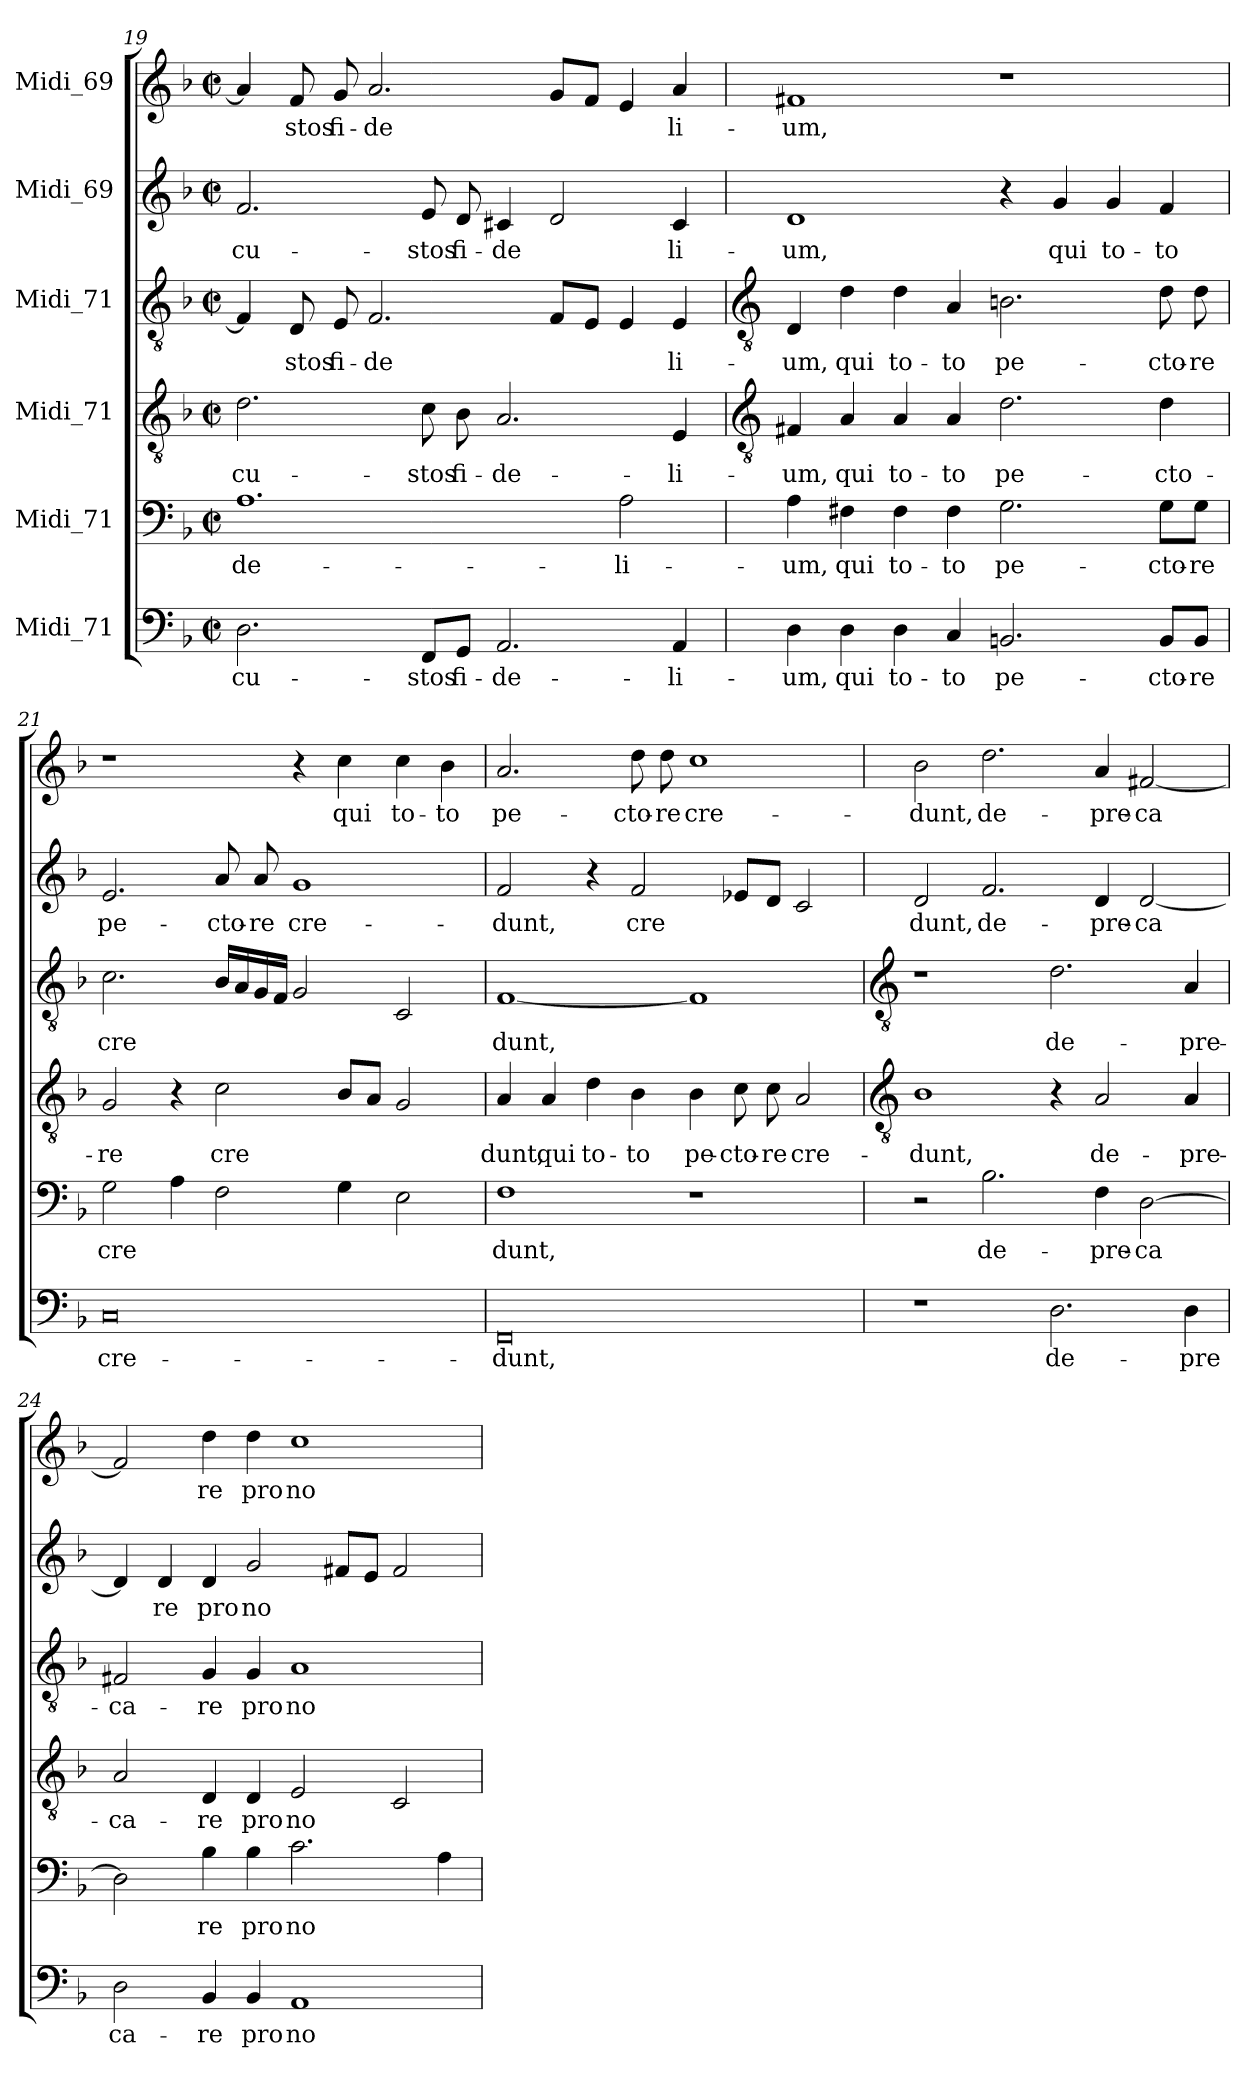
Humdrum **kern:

**kern	**text	**kern	**text	**kern	**text	**kern	**text	**kern	**text	**kern	**text
*part6	*part6	*part5	*part5	*part4	*part4	*part3	*part3	*part2	*part2	*part1	*part1
*staff6	*staff6	*staff5	*staff5	*staff4	*staff4	*staff3	*staff3	*staff2	*staff2	*staff1	*staff1
*I"Midi_71	*	*I"Midi_71	*	*I"Midi_71	*	*I"Midi_71	*	*I"Midi_69	*	*I"Midi_69	*
*clefF4	*	*clefF4	*	*clefGv2	*	*clefGv2	*	*clefG2	*	*clefG2	*
*k[b-]	*	*k[b-]	*	*k[b-]	*	*k[b-]	*	*k[b-]	*	*k[b-]	*
*F:	*	*F:	*	*F:	*	*F:	*	*F:	*	*F:	*
*M4/2	*	*M4/2	*	*M4/2	*	*M4/2	*	*M4/2	*	*M4/2	*
*met(c|)	*	*met(c|)	*	*met(c|)	*	*met(c|)	*	*met(c|)	*	*met(c|)	*
=19	=19	=19	=19	=19	=19	=19	=19	=19	=19	=19	=19
!	!LO:LY:b	!	!LO:LY:b	!	!LO:LY:b	!	!	!	!LO:LY:b	!	!
2.D	cu-	1.A	-de-	2.d	cu-	4F]	.	2.f	cu-	4a]	.
!	!	!	!	!	!	!	!LO:LY:b	!	!	!	!LO:LY:b
.	.	.	.	.	.	8D	stos	.	.	8f	stos
!	!	!	!	!	!	!	!LO:LY:b	!	!	!	!LO:LY:b
.	.	.	.	.	.	8E	fi-	.	.	8g	fi-
!	!	!	!	!	!	!	!LO:LY:b	!	!	!	!LO:LY:b
.	.	.	.	.	.	2.F	-de	.	.	2.a	-de
!	!LO:LY:b	!	!	!	!LO:LY:b	!	!	!	!LO:LY:b	!	!
8FF/L	-stos	.	.	8c	-stos	.	.	8e	-stos	.	.
!	!LO:LY:b	!	!	!	!LO:LY:b	!	!	!	!LO:LY:b	!	!
8GG/J	fi-	.	.	8B-	fi-	.	.	8d	fi-	.	.
!	!LO:LY:b	!	!	!	!LO:LY:b	!	!	!	!LO:LY:b	!	!
2.AA	-de-	.	.	2.A	-de-	.	.	4c#X	-de	.	.
.	.	.	.	.	.	8FL	.	2d	.	8gL	.
.	.	.	.	.	.	8EJ	.	.	.	8fJ	.
!	!	!	!LO:LY:b	!	!	!	!	!	!	!	!
.	.	2A	-li-	.	.	4E	.	.	.	4e	.
!	!LO:LY:b	!	!	!	!LO:LY:b	!	!LO:LY:b	!	!LO:LY:b	!	!LO:LY:b
4AA	-li-	.	.	4E	-li-	4E	li-	4c#	li-	4a	li-
!!LO:LB:g=z
=20	=20	=20	=20	=20	=20	=20	=20	=20	=20	=20	=20
*	*	*	*	*clefGv2	*	*clefGv2	*	*	*	*	*
!	!LO:LY:b	!	!LO:LY:b	!	!LO:LY:b	!	!LO:LY:b	!	!LO:LY:b	!	!LO:LY:b
4D	-um,	4A	-um,	4F#X	-um,	4D	-um,	1d	-um,	1f#X	-um,
!	!LO:LY:b	!	!LO:LY:b	!	!LO:LY:b	!	!LO:LY:b	!	!	!	!
4D	qui	4F#X	qui	4A	qui	4d	qui	.	.	.	.
!	!LO:LY:b	!	!LO:LY:b	!	!LO:LY:b	!	!LO:LY:b	!	!	!	!
4D	to-	4F#	to-	4A	to-	4d	to-	.	.	.	.
!	!LO:LY:b	!	!LO:LY:b	!	!LO:LY:b	!	!LO:LY:b	!	!	!	!
4C	-to	4F#	-to	4A	-to	4A	-to	.	.	.	.
!	!LO:LY:b	!	!LO:LY:b	!	!LO:LY:b	!	!LO:LY:b	!	!	!	!
2.BBn	pe-	2.G	pe-	2.d	pe-	2.Bn	pe-	4r	.	1r	.
!	!	!	!	!	!	!	!	!	!LO:LY:b	!	!
.	.	.	.	.	.	.	.	4g	qui	.	.
!	!	!	!	!	!	!	!	!	!LO:LY:b	!	!
.	.	.	.	.	.	.	.	4g	to-	.	.
!	!LO:LY:b	!	!LO:LY:b	!	!LO:LY:b	!	!LO:LY:b	!	!LO:LY:b	!	!
8BB/L	-cto-	8G\L	-cto-	4d	-cto-	8d	-cto-	4f	-to	.	.
!	!LO:LY:b	!	!LO:LY:b	!	!	!	!LO:LY:b	!	!	!	!
8BB/J	-re	8G\J	-re	.	.	8d	-re	.	.	.	.
=21	=21	=21	=21	=21	=21	=21	=21	=21	=21	=21	=21
!	!LO:LY:b	!	!LO:LY:b	!	!LO:LY:b	!	!LO:LY:b	!	!LO:LY:b	!	!
0C	cre-	2G	cre	2G	-re	2.c	cre	2.e	pe-	1r	.
.	.	4A	.	4r	.	.	.	.	.	.	.
!	!	!	!	!	!LO:LY:b	!	!	!	!LO:LY:b	!	!
.	.	2F	.	2c	cre	16B-LL	.	8a	-cto-	.	.
.	.	.	.	.	.	16A	.	.	.	.	.
!	!	!	!	!	!	!	!	!	!LO:LY:b	!	!
.	.	.	.	.	.	16G	.	8a	-re	.	.
.	.	.	.	.	.	16FJJ	.	.	.	.	.
!	!	!	!	!	!	!	!	!	!LO:LY:b	!	!
.	.	.	.	.	.	2G	.	1g	cre-	4r	.
!	!	!	!	!	!	!	!	!	!	!	!LO:LY:b
.	.	4G	.	8B-L	.	.	.	.	.	4cc	qui
.	.	.	.	8AJ	.	.	.	.	.	.	.
!	!	!	!	!	!	!	!	!	!	!	!LO:LY:b
.	.	2E	.	2G	.	2C	.	.	.	4cc	to-
!	!	!	!	!	!	!	!	!	!	!	!LO:LY:b
.	.	.	.	.	.	.	.	.	.	4b-	-to
=22	=22	=22	=22	=22	=22	=22	=22	=22	=22	=22	=22
!	!LO:LY:b	!	!LO:LY:b	!	!LO:LY:b	!	!LO:LY:b	!	!LO:LY:b	!	!LO:LY:b
0FF	-dunt,	1F	dunt,	4A	dunt,	[1F	dunt,	2f	-dunt,	2.a	pe-
!	!	!	!	!	!LO:LY:b	!	!	!	!	!	!
.	.	.	.	4A	qui	.	.	.	.	.	.
!	!	!	!	!	!LO:LY:b	!	!	!	!	!	!
.	.	.	.	4d	to-	.	.	4r	.	.	.
!	!	!	!	!	!LO:LY:b	!	!	!	!LO:LY:b	!	!LO:LY:b
.	.	.	.	4B-	-to	.	.	2f	cre	8dd	-cto-
!	!	!	!	!	!	!	!	!	!	!	!LO:LY:b
.	.	.	.	.	.	.	.	.	.	8dd	-re
!	!	!	!	!	!LO:LY:b	!	!	!	!	!	!LO:LY:b
.	.	1r	.	4B-	pe-	1F]	.	.	.	1cc	cre-
!	!	!	!	!	!LO:LY:b	!	!	!	!	!	!
.	.	.	.	8c	-cto-	.	.	8e-XL	.	.	.
!	!	!	!	!	!LO:LY:b	!	!	!	!	!	!
.	.	.	.	8c	-re	.	.	8dJ	.	.	.
!	!	!	!	!	!LO:LY:b	!	!	!	!	!	!
.	.	.	.	2A	cre-	.	.	2c	.	.	.
!!LO:LB:g=z
=23	=23	=23	=23	=23	=23	=23	=23	=23	=23	=23	=23
*	*	*	*	*clefGv2	*	*clefGv2	*	*	*	*	*
!	!	!	!	!	!LO:LY:b	!	!	!	!LO:LY:b	!	!LO:LY:b
1r	.	2r	.	1B-	-dunt,	1r	.	2d	dunt,	2b-	-dunt,
!	!	!	!LO:LY:b	!	!	!	!	!	!LO:LY:b	!	!LO:LY:b
.	.	2.B-	de-	.	.	.	.	2.f	de-	2.dd	de-
!	!LO:LY:b	!	!	!	!	!	!LO:LY:b	!	!	!	!
2.D	de-	.	.	4r	.	2.d	de-	.	.	.	.
!	!	!	!LO:LY:b	!	!LO:LY:b	!	!	!	!LO:LY:b	!	!LO:LY:b
.	.	4F	-pre-	2A	de-	.	.	4d	-pre-	4a	-pre-
!	!	!	!LO:LY:b	!	!	!	!	!	!LO:LY:b	!	!LO:LY:b
.	.	[2D	-ca	.	.	.	.	[2d	-ca	[2f#X	-ca
!	!LO:LY:b	!	!	!	!LO:LY:b	!	!LO:LY:b	!	!	!	!
4D	-pre	.	.	4A	-pre-	4A	-pre-	.	.	.	.
=24	=24	=24	=24	=24	=24	=24	=24	=24	=24	=24	=24
!	!LO:LY:b	!	!	!	!LO:LY:b	!	!LO:LY:b	!	!	!	!
2D	ca-	2D]	.	2A	-ca-	2F#X	-ca-	4d]	.	2f#]	.
!	!	!	!	!	!	!	!	!	!LO:LY:b	!	!
.	.	.	.	.	.	.	.	4d	re	.	.
!	!LO:LY:b	!	!LO:LY:b	!	!LO:LY:b	!	!LO:LY:b	!	!LO:LY:b	!	!LO:LY:b
4BB-	-re	4B-	re	4D	-re	4G	-re	4d	pro	4dd	re
!	!LO:LY:b	!	!LO:LY:b	!	!LO:LY:b	!	!LO:LY:b	!	!LO:LY:b	!	!LO:LY:b
4BB-	pro	4B-	pro	4D	pro	4G	pro	2g	no	4dd	pro
!	!LO:LY:b	!	!LO:LY:b	!	!LO:LY:b	!	!LO:LY:b	!	!	!	!LO:LY:b
1AA	no-	2.c	no	2E	no	1A	no-	.	.	1cc	no-
.	.	.	.	.	.	.	.	8f#XL	.	.	.
.	.	.	.	.	.	.	.	8eJ	.	.	.
.	.	.	.	2C	.	.	.	2f#	.	.	.
.	.	4A	.	.	.	.	.	.	.	.	.
=	=	=	=	=	=	=	=	=	=	=	=
*-	*-	*-	*-	*-	*-	*-	*-	*-	*-	*-	*-
